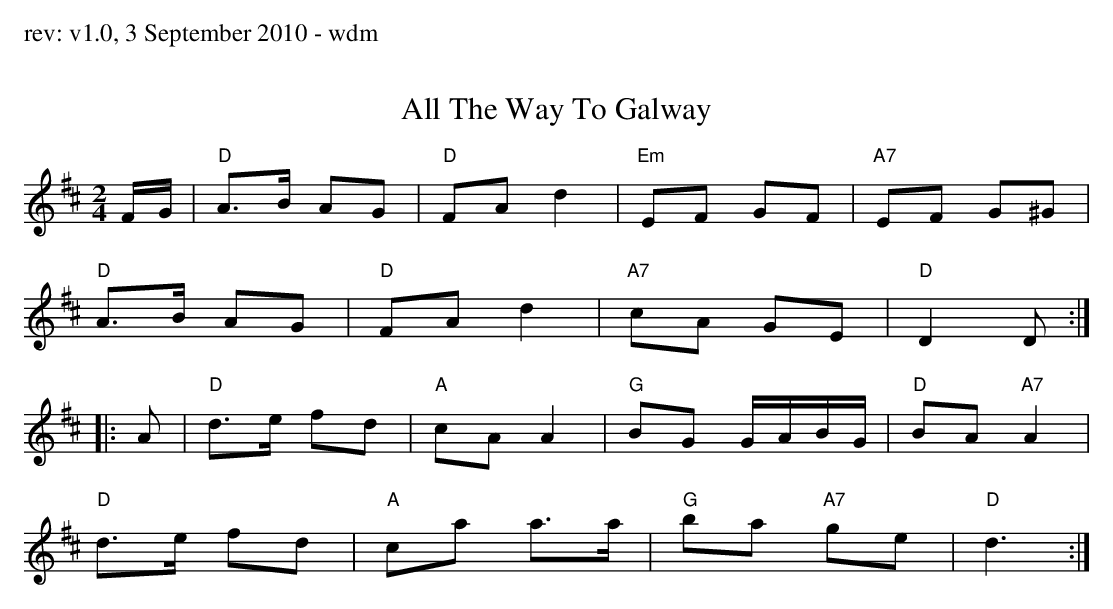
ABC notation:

X:1
T:All The Way To Galway
M:2/4
L:1/8
K:D
F/2G/2|"D"A>B AG|"D"FA d2|"Em"EF GF|"A7"EF G^G|
"D"A>B AG|"D"FA d2|"A7"cA GE|"D"D2 D:|
|:A|"D"d>e fd|"A"cA A2|"G"BG G/2A/2B/2G/2|"D"BA "A7"A2|
"D"d>e fd|"A"ca a>a|"G"ba "A7"ge|"D"d3:|
